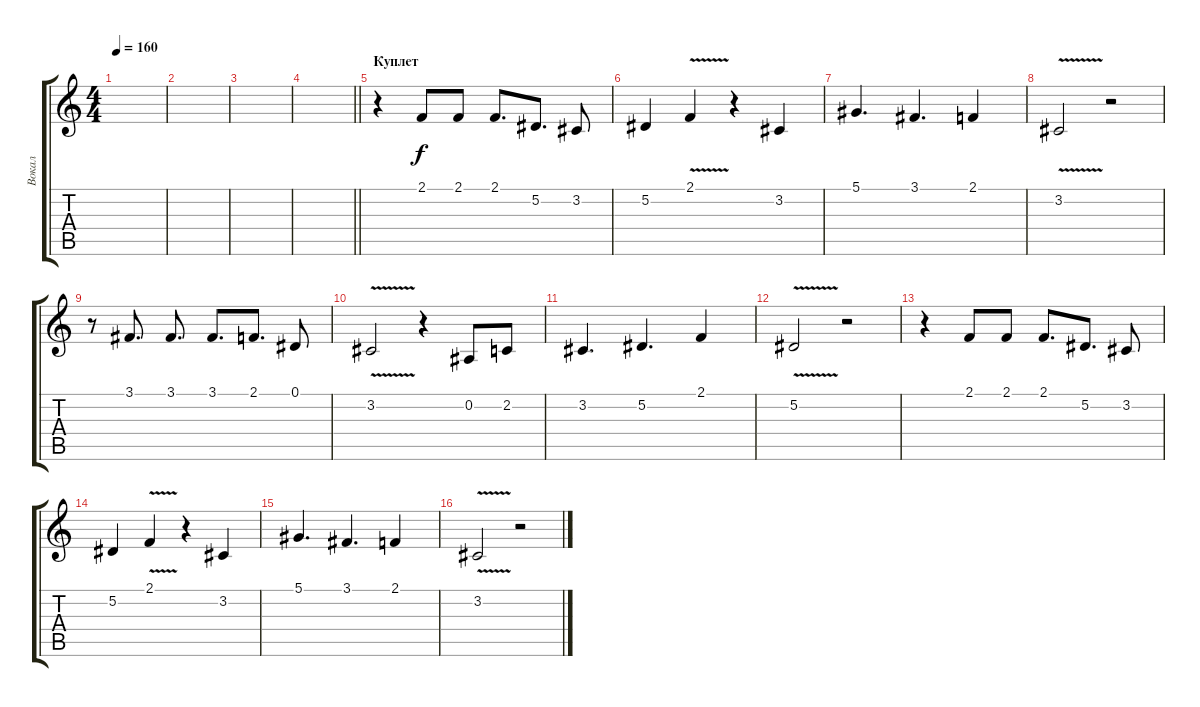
\track ("Вокал" "Вокал") {instrument tenorsax}
\staff {score tabs}
\tuning (Eb4 Bb3 Gb3 Db3 Ab2 Eb2) {hide}
\ts (4 4)
\tempo 160
\clef g2
\ks c
|
|
|
\barLineRight lightlight
|
\section ("" "Куплет")
r.4 2.1.8 2.1.8 2.1.8{d} 5.2.8{d} 3.2.8 |
5.2.4 2.1{v}.4 r.4 3.2.4 |
5.1.4{d} 3.1.4{d} 2.1.4 |
3.2{v}.2 r.2 |
r.8 3.1.8{d} 3.1.8{d} 3.1.8{d} 2.1.8{d} 0.1.8 |
3.2{v}.2 r.4 0.2.8 2.2.8 |
3.2.4{d} 5.2.4{d} 2.1.4 |
5.2{v}.2 r.2 |
r.4 2.1.8 2.1.8 2.1.8{d} 5.2.8{d} 3.2.8 |
5.2.4 2.1{v}.4 r.4 3.2.4 |
5.1.4{d} 3.1.4{d} 2.1.4 |
3.2{v}.2 r.2
